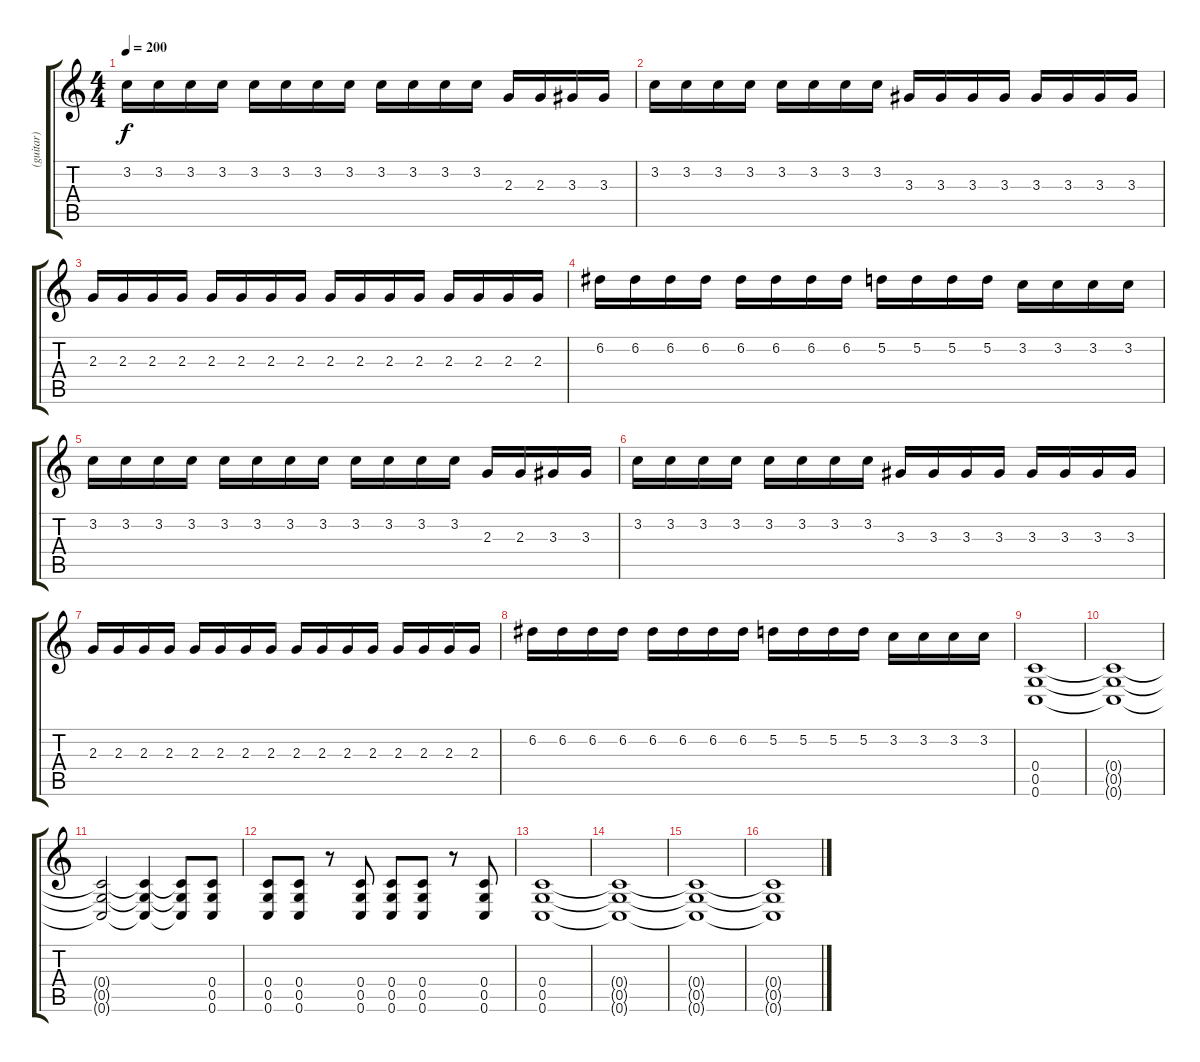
\track ("(guitar)" "(guitar)") {instrument distortionguitar}
\staff {score tabs}
\tuning (D4 A3 F3 C3 G2 C2) {hide}
\ts (4 4)
\tempo 200
\clef g2
\ks c
3.2.16{dy f} 3.2.16 3.2.16 3.2.16 3.2.16 3.2.16 3.2.16 3.2.16 3.2.16 3.2.16 3.2.16 3.2.16 2.3.16 2.3.16 3.3.16 3.3.16 |
3.2.16 3.2.16 3.2.16 3.2.16 3.2.16 3.2.16 3.2.16 3.2.16 3.3.16 3.3.16 3.3.16 3.3.16 3.3.16 3.3.16 3.3.16 3.3.16 |
2.3.16 2.3.16 2.3.16 2.3.16 2.3.16 2.3.16 2.3.16 2.3.16 2.3.16 2.3.16 2.3.16 2.3.16 2.3.16 2.3.16 2.3.16 2.3.16 |
6.2.16 6.2.16 6.2.16 6.2.16 6.2.16 6.2.16 6.2.16 6.2.16 5.2.16 5.2.16 5.2.16 5.2.16 3.2.16 3.2.16 3.2.16 3.2.16 |
3.2.16 3.2.16 3.2.16 3.2.16 3.2.16 3.2.16 3.2.16 3.2.16 3.2.16 3.2.16 3.2.16 3.2.16 2.3.16 2.3.16 3.3.16 3.3.16 |
3.2.16 3.2.16 3.2.16 3.2.16 3.2.16 3.2.16 3.2.16 3.2.16 3.3.16 3.3.16 3.3.16 3.3.16 3.3.16 3.3.16 3.3.16 3.3.16 |
2.3.16 2.3.16 2.3.16 2.3.16 2.3.16 2.3.16 2.3.16 2.3.16 2.3.16 2.3.16 2.3.16 2.3.16 2.3.16 2.3.16 2.3.16 2.3.16 |
6.2.16 6.2.16 6.2.16 6.2.16 6.2.16 6.2.16 6.2.16 6.2.16 5.2.16 5.2.16 5.2.16 5.2.16 3.2.16 3.2.16 3.2.16 3.2.16 |
(0.4 0.5 0.6).1 |
(0.4{t} 0.5{t} 0.6{t}).1 |
(0.4{t} 0.5{t} 0.6{t}).2 (0.4{t} 0.5{t} 0.6{t}).4 (0.4{t} 0.5{t} 0.6{t}).8 (0.4 0.5 0.6).8 |
(0.4 0.5 0.6).8 (0.4 0.5 0.6).8 r.8 (0.4 0.5 0.6).8 (0.4 0.5 0.6).8 (0.4 0.5 0.6).8 r.8 (0.4 0.5 0.6).8 |
(0.4 0.5 0.6).1 |
(0.4{t} 0.5{t} 0.6{t}).1 |
(0.4{t} 0.5{t} 0.6{t}).1 |
(0.4{t} 0.5{t} 0.6{t}).1
